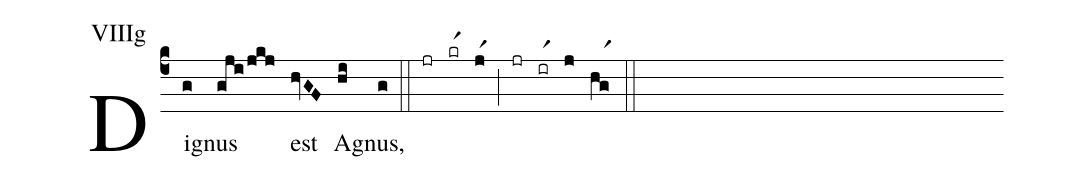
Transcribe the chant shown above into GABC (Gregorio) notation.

annotation: VIIIg;
%%
(c4)Di(g)gnus(gji/jkj) est(hvGF) A(hi)gnus,(g) (::) (jr)(krr1)(jr1)(;)(jr)(irr1)(j)(hgr1)(::)
